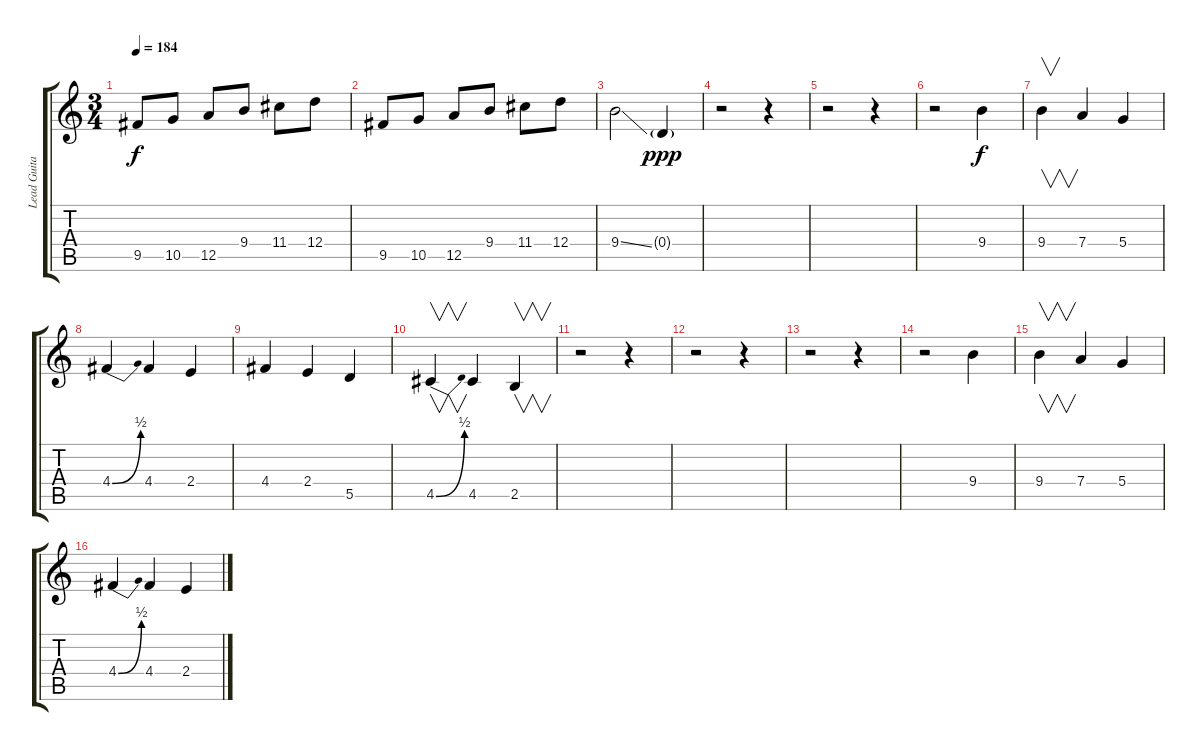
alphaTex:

\track ("Lead Guitar II" "Lead Guita") {instrument distortionguitar}
\staff {score tabs}
\tuning (E4 B3 G3 D3 A2 E2) {hide}
\ts (3 4)
\tempo 184
\clef g2
\ks c
9.5.8{dy f} 10.5.8 12.5.8 9.4.8 11.4.8 12.4.8 |
9.5.8 10.5.8 12.5.8 9.4.8 11.4.8 12.4.8 |
9.4{ss}.2 0.4{g}.4{dy ppp} |
r.2 r.4 |
r.2 r.4 |
r.2 9.4.4{dy f} |
9.4.4{v} 7.4.4 5.4.4 |
4.4{be (bend 0 0 60 2)}.4 4.4.4 2.4.4 |
4.4.4 2.4.4 5.5.4 |
4.5{be (bend 0 0 60 2)}.4{v} 4.5.4 2.5.4{v} |
r.2 r.4 |
r.2 r.4 |
r.2 r.4 |
r.2 9.4.4 |
9.4.4{v} 7.4.4 5.4.4 |
4.4{be (bend 0 0 60 2)}.4 4.4.4 2.4.4
